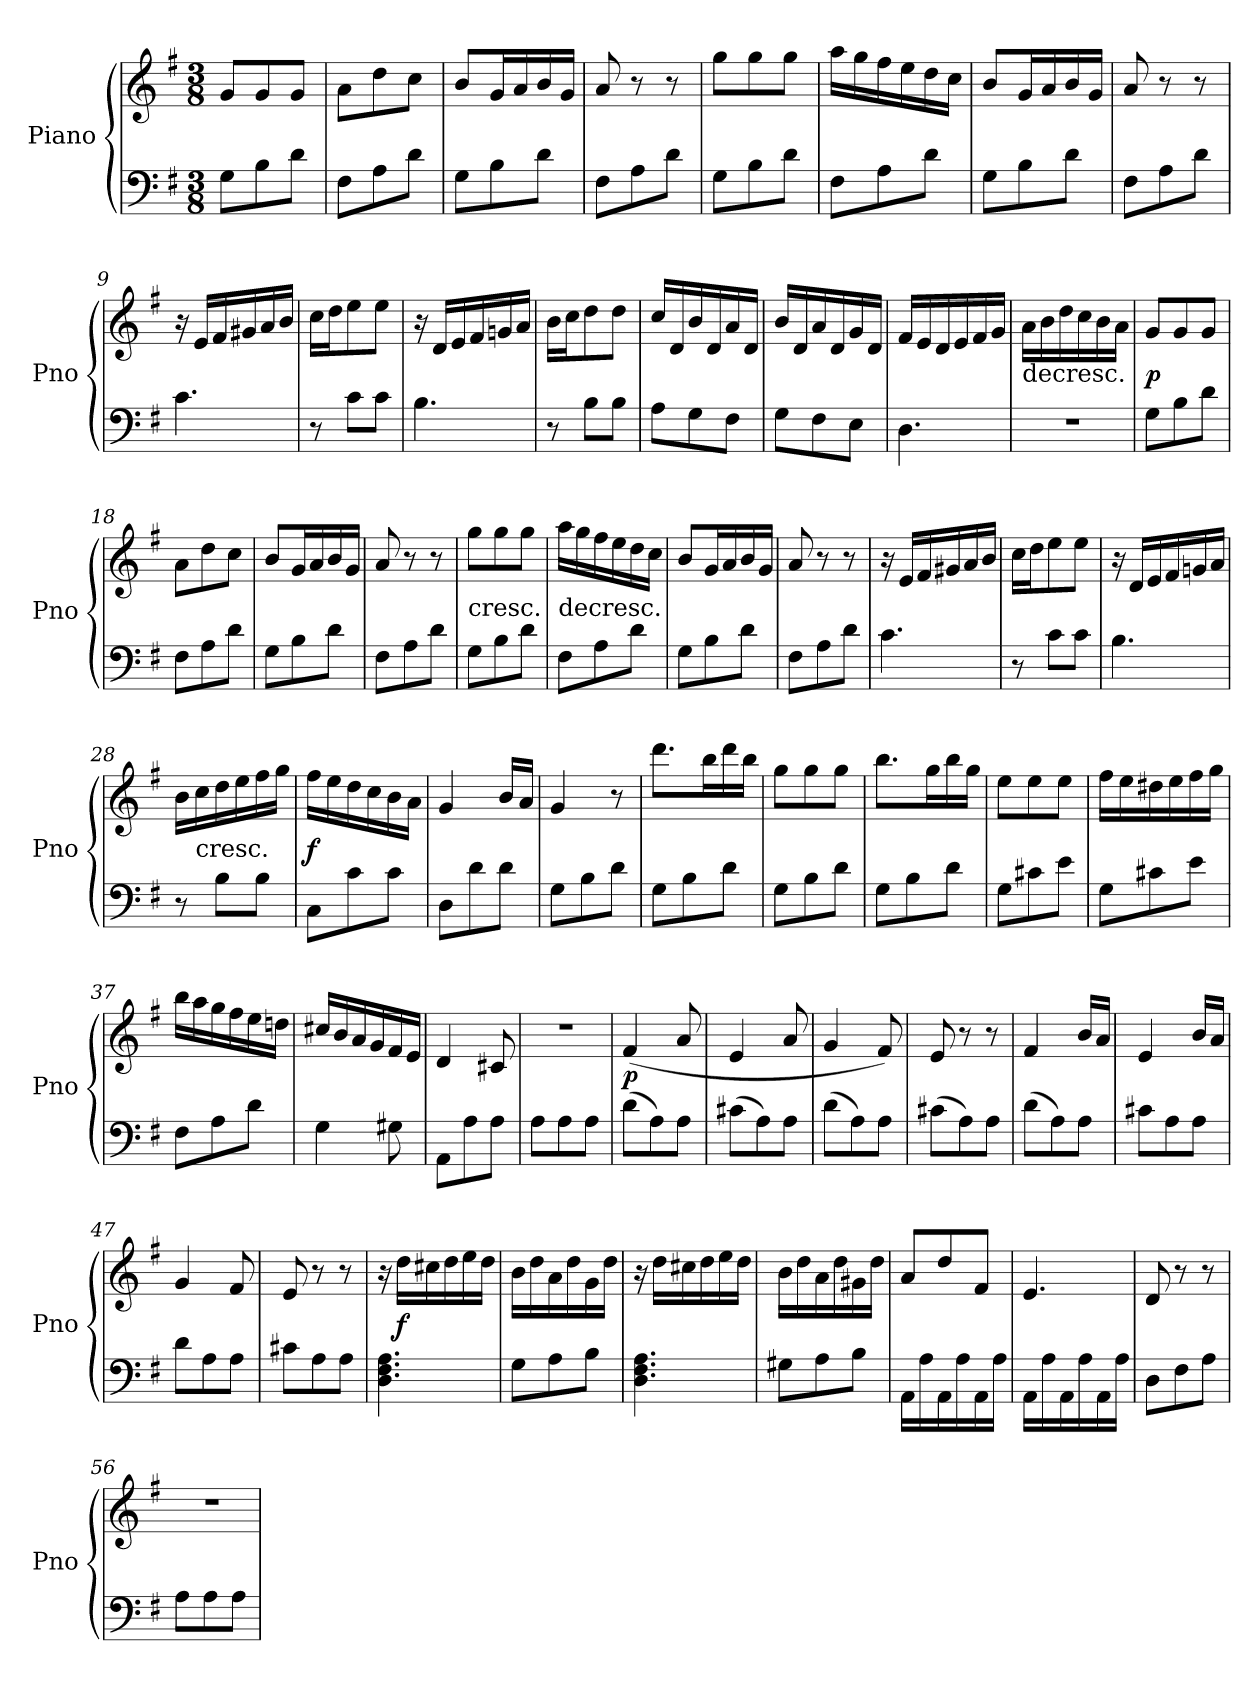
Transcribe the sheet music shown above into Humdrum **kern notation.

**kern	**kern	**dynam
*part1	*part1	*part1
*staff2	*staff1	*staff1/2
*I"Piano	*	*
*I'Pno	*	*
*clefF4	*clefG2	*
*k[f#]	*k[f#]	*
*M3/8	*M3/8	*
*MM132	*MM132	*
=1	=1	=1
8G\L	8g/L	.
8B\	8g/	.
8d\J	8g/J	.
=2	=2	=2
8F#\L	8a\L	.
8A\	8dd\	.
8d\J	8cc\J	.
=3	=3	=3
8G\L	8b/L	.
8B\	16g/L	.
.	16a/	.
8d\J	16b/	.
.	16g/JJ	.
=4	=4	=4
8F#\L	8a/	.
8A\	8r	.
8d\J	8r	.
=5	=5	=5
8G\L	8gg\L	.
8B\	8gg\	.
8d\J	8gg\J	.
=6	=6	=6
8F#\L	16aa\LL	.
.	16gg\	.
8A\	16ff#\	.
.	16ee\	.
8d\J	16dd\	.
.	16cc\JJ	.
=7	=7	=7
8G\L	8b/L	.
8B\	16g/L	.
.	16a/	.
8d\J	16b/	.
.	16g/JJ	.
=8	=8	=8
8F#\L	8a/	.
8A\	8r	.
8d\J	8r	.
=9	=9	=9
4.c\	16r	.
.	16e/LL	.
.	16f#/	.
.	16g#X/	.
.	16a/	.
.	16b/JJ	.
=10	=10	=10
8r	16cc\LL	.
.	16dd\J	.
8c\L	8ee\	.
8c\J	8ee\J	.
=11	=11	=11
4.B\	16r	.
.	16d/LL	.
.	16e/	.
.	16f#/	.
.	16gn/	.
.	16a/JJ	.
=12	=12	=12
8r	16b\LL	.
.	16cc\J	.
8B\L	8dd\	.
8B\J	8dd\J	.
=13	=13	=13
8A\L	16cc/LL	.
.	16d/	.
8G\	16b/	.
.	16d/	.
8F#\J	16a/	.
.	16d/JJ	.
=14	=14	=14
8G\L	16b/LL	.
.	16d/	.
8F#\	16a/	.
.	16d/	.
8E\J	16g/	.
.	16d/JJ	.
=15	=15	=15
4.D\	16f#/LL	.
.	16e/	.
.	16d/	.
.	16e/	.
.	16f#/	.
.	16g/JJ	.
=16	=16	=16
!	!LO:TX:c:t=decresc.	!
4.r	16a\LL	.
.	16b\	.
.	16dd\	.
.	16cc\	.
.	16b\	.
.	16a\JJ	.
=17	=17	=17
8G\L	8g/L	p
8B\	8g/	.
8d\J	8g/J	.
=18	=18	=18
8F#\L	8a\L	.
8A\	8dd\	.
8d\J	8cc\J	.
=19	=19	=19
8G\L	8b/L	.
8B\	16g/L	.
.	16a/	.
8d\J	16b/	.
.	16g/JJ	.
=20	=20	=20
8F#\L	8a/	.
8A\	8r	.
8d\J	8r	.
=21	=21	=21
!	!LO:TX:c:t=cresc.	!
8G\L	8gg\L	.
8B\	8gg\	.
8d\J	8gg\J	.
=22	=22	=22
!	!LO:TX:c:t=decresc.	!
8F#\L	16aa\LL	.
.	16gg\	.
8A\	16ff#\	.
.	16ee\	.
8d\J	16dd\	.
.	16cc\JJ	.
=23	=23	=23
8G\L	8b/L	.
8B\	16g/L	.
.	16a/	.
8d\J	16b/	.
.	16g/JJ	.
=24	=24	=24
8F#\L	8a/	.
8A\	8r	.
8d\J	8r	.
=25	=25	=25
4.c\	16r	.
.	16e/LL	.
.	16f#/	.
.	16g#X/	.
.	16a/	.
.	16b/JJ	.
=26	=26	=26
8r	16cc\LL	.
.	16dd\J	.
8c\L	8ee\	.
8c\J	8ee\J	.
=27	=27	=27
4.B\	16r	.
.	16d/LL	.
.	16e/	.
.	16f#/	.
.	16gn/	.
.	16a/JJ	.
=28	=28	=28
8r	16b\LL	.
!	!LO:TX:c:t=cresc.	!
.	16cc\	.
8B\L	16dd\	.
.	16ee\	.
8B\J	16ff#\	.
.	16gg\JJ	.
=29	=29	=29
8C\L	16ff#\LL	f
.	16ee\	.
8c\	16dd\	.
.	16cc\	.
8c\J	16b\	.
.	16a\JJ	.
=30	=30	=30
8D\L	4g/	.
8d\	.	.
8d\J	16b/LL	.
.	16a/JJ	.
=31	=31	=31
8G\L	4g/	.
8B\	.	.
8d\J	8r	.
=32	=32	=32
8G\L	8.ddd\L	.
8B\	.	.
.	16bb\L	.
8d\J	16ddd\	.
.	16bb\JJ	.
=33	=33	=33
8G\L	8gg\L	.
8B\	8gg\	.
8d\J	8gg\J	.
=34	=34	=34
8G\L	8.bb\L	.
8B\	.	.
.	16gg\L	.
8d\J	16bb\	.
.	16gg\JJ	.
=35	=35	=35
8G\L	8ee\L	.
8c#X\	8ee\	.
8e\J	8ee\J	.
=36	=36	=36
8G\L	16ff#\LL	.
.	16ee\	.
8c#X\	16dd#X\	.
.	16ee\	.
8e\J	16ff#\	.
.	16gg\JJ	.
=37	=37	=37
8F#\L	16bb\LL	.
.	16aa\	.
8A\	16gg\	.
.	16ff#\	.
8d\J	16ee\	.
.	16ddn\JJ	.
=38	=38	=38
4G\	16cc#X/LL	.
.	16b/	.
.	16a/	.
.	16g/	.
8G#X\	16f#/	.
.	16e/JJ	.
=39	=39	=39
8AA\L	4d/	.
8A\	.	.
8A\J	8c#X/	.
=40	=40	=40
8A\L	4.r	.
8A\	.	.
8A\J	.	.
=41	=41	=41
(8d\L	(4f#/	p
8A\)	.	.
8A\J	8a/	.
=42	=42	=42
(8c#X\L	4e/	.
8A\)	.	.
8A\J	8a/	.
=43	=43	=43
(8d\L	4g/	.
8A\)	.	.
8A\J	8f#/)	.
=44	=44	=44
(8c#X\L	8e/	.
8A\)	8r	.
8A\J	8r	.
=45	=45	=45
(8d\L	4f#/	.
8A\)	.	.
8A\J	16b/LL	.
.	16a/JJ	.
=46	=46	=46
8c#X\L	4e/	.
8A\	.	.
8A\J	16b/LL	.
.	16a/JJ	.
=47	=47	=47
8d\L	4g/	.
8A\	.	.
8A\J	8f#/	.
=48	=48	=48
8c#X\L	8e/	.
8A\	8r	.
8A\J	8r	.
=49	=49	=49
4.D\ 4.F#\ 4.A\	16r	.
.	16dd\LL	f
.	16cc#X\	.
.	16dd\	.
.	16ee\	.
.	16dd\JJ	.
=50	=50	=50
8G\L	16b\LL	.
.	16dd\	.
8A\	16a\	.
.	16dd\	.
8B\J	16g\	.
.	16dd\JJ	.
=51	=51	=51
4.D\ 4.F#\ 4.A\	16r	.
.	16dd\LL	.
.	16cc#X\	.
.	16dd\	.
.	16ee\	.
.	16dd\JJ	.
=52	=52	=52
8G#X\L	16b\LL	.
.	16dd\	.
8A\	16a\	.
.	16dd\	.
8B\J	16g#X\	.
.	16dd\JJ	.
=53	=53	=53
16AA\LL	8a/L	.
16A\	.	.
16AA\	8dd/	.
16A\	.	.
16AA\	8f#/J	.
16A\JJ	.	.
=54	=54	=54
16AA\LL	4.e/	.
16A\	.	.
16AA\	.	.
16A\	.	.
16AA\	.	.
16A\JJ	.	.
=55	=55	=55
8D\L	8d/	.
8F#\	8r	.
8A\J	8r	.
=56	=56	=56
8A\L	4.r	.
8A\	.	.
8A\J	.	.
=	=	=
*-	*-	*-
